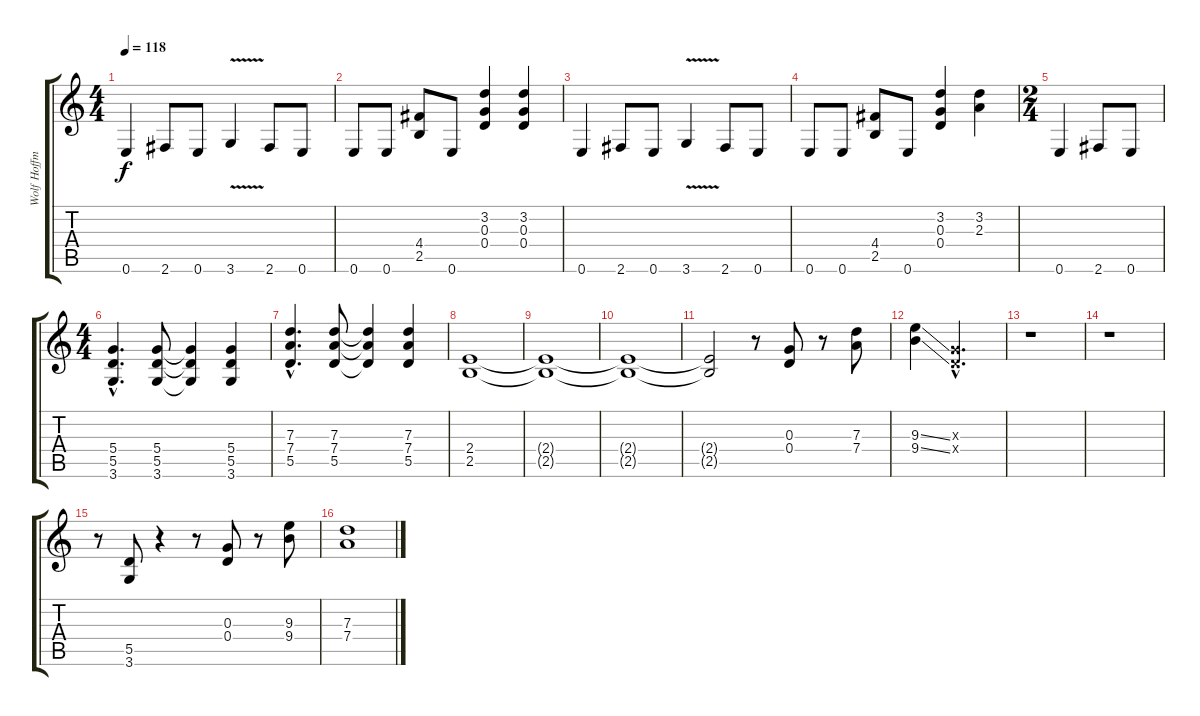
\track ("Wolf Hoffmann" "Wolf Hoffm") {instrument overdrivenguitar}
\staff {score tabs}
\tuning (E4 B3 G3 D3 A2 E2) {hide}
\ts (4 4)
\tempo 118
\clef g2
\ks c
0.6.4{dy f} 2.6.8 0.6.8 3.6{v}.4 2.6.8 0.6.8 |
0.6.8 0.6.8 (4.4 2.5).8 0.6.8 (3.2 0.3 0.4).4 (3.2 0.3 0.4).4 |
0.6.4 2.6.8 0.6.8 3.6{v}.4 2.6.8 0.6.8 |
0.6.8 0.6.8 (4.4 2.5).8 0.6.8 (3.2 0.3 0.4).4 (3.2 2.3).4 |
\ts (2 4)
0.6.4 2.6.8 0.6.8 |
\ts (4 4)
(5.4{hac} 5.5{hac} 3.6{hac}).4{d} (5.4 5.5 3.6).8 (5.4{t} 5.5{t} 3.6{t}).4 (5.4 5.5 3.6).4 |
(7.3{hac} 7.4{hac} 5.5{hac}).4{d} (7.3 7.4 5.5).8 (7.3{t} 7.4{t} 5.5{t}).4 (7.3 7.4 5.5).4 |
(2.4 2.5).1 |
(2.4{t} 2.5{t}).1 |
(2.4{t} 2.5{t}).1 |
(2.4{t} 2.5{t}).2 r.8 (0.3 0.4).8 r.8 (7.3 7.4).8 |
(9.3{ss} 9.4{ss}).4 (0.3{hac x} 0.4{hac x}).2{d} |
r.1 |
r.1 |
r.8 (5.5 3.6).8 r.4 r.8 (0.3 0.4).8 r.8 (9.3 9.4).8 |
(7.3 7.4).1
